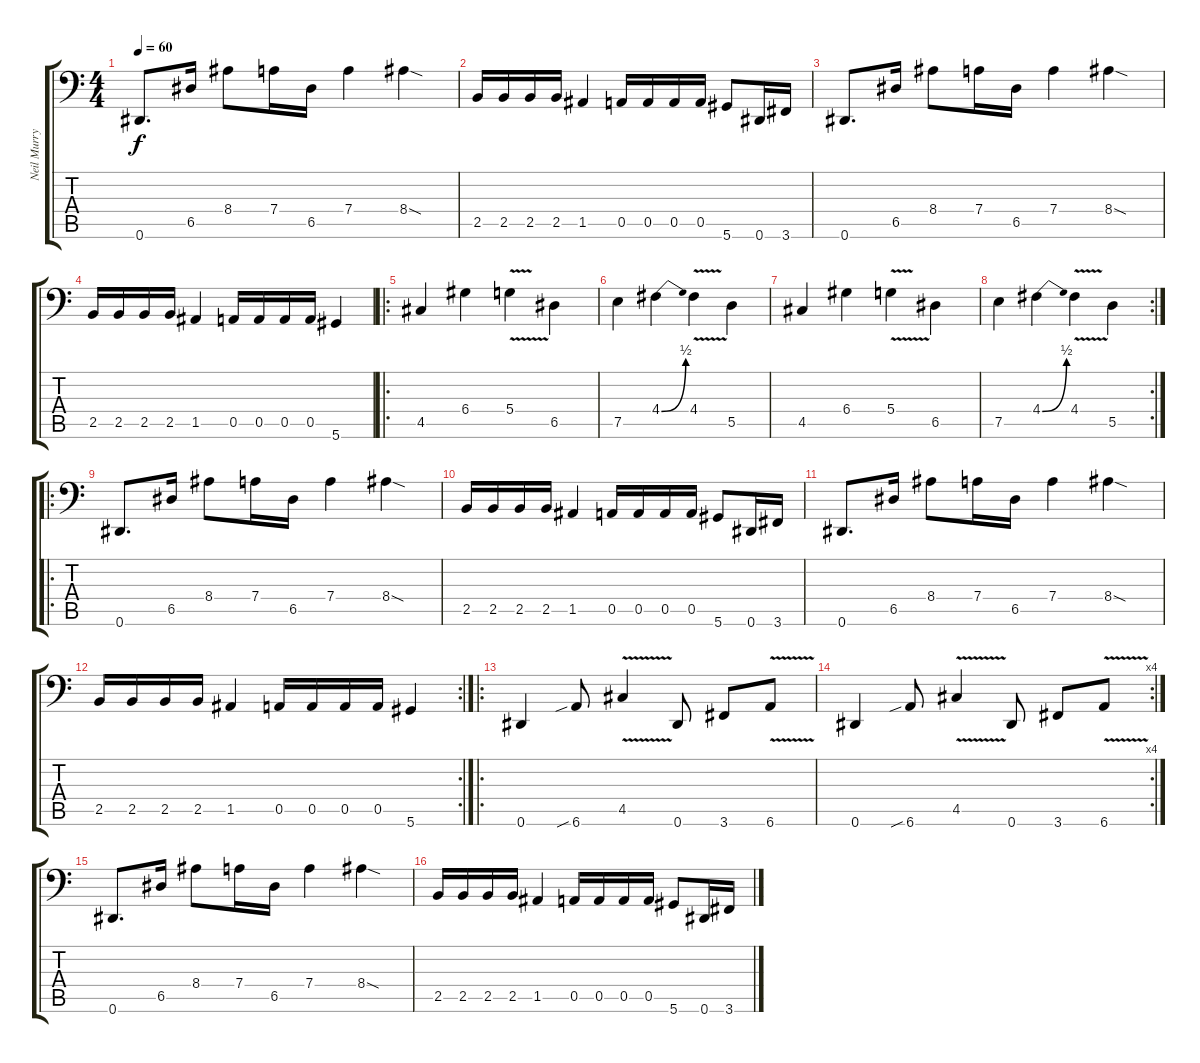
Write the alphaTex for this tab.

\track ("Neil Murry (Bass)" "Neil Murry") {instrument electricbasspick}
\staff {score tabs}
\tuning (E3 B2 G2 D2 A1 Eb1) {hide}
\ts (4 4)
\tempo 60
\clef f4
\ks c
0.6.8{d dy f} 6.5.16 8.4.8 7.4.16 6.5.16 7.4.4 8.4{sod}.4 |
2.5.16 2.5.16 2.5.16 2.5.16 1.5.4 0.5.16 0.5.16 0.5.16 0.5.16 5.6.8 0.6.16 3.6.16 |
0.6.8{d} 6.5.16 8.4.8 7.4.16 6.5.16 7.4.4 8.4{sod}.4 |
2.5.16 2.5.16 2.5.16 2.5.16 1.5.4 0.5.16 0.5.16 0.5.16 0.5.16 5.6.4 |
\ro
4.5.4 6.4.4 5.4{v}.4 6.5.4 |
7.5.4 4.4{be (bend 0 0 60 2)}.4 4.4{v}.4 5.5.4 |
4.5.4 6.4.4 5.4{v}.4 6.5.4 |
\rc 2
7.5.4 4.4{be (bend 0 0 60 2)}.4 4.4{v}.4 5.5.4 |
\ro
0.6.8{d} 6.5.16 8.4.8 7.4.16 6.5.16 7.4.4 8.4{sod}.4 |
2.5.16 2.5.16 2.5.16 2.5.16 1.5.4 0.5.16 0.5.16 0.5.16 0.5.16 5.6.8 0.6.16 3.6.16 |
0.6.8{d} 6.5.16 8.4.8 7.4.16 6.5.16 7.4.4 8.4{sod}.4 |
\rc 2
2.5.16 2.5.16 2.5.16 2.5.16 1.5.4 0.5.16 0.5.16 0.5.16 0.5.16 5.6.4 |
\ro
0.6.4 6.6{sib}.8 4.5{v}.4 0.6.8 3.6.8 6.6{v}.8 |
\rc 4
0.6.4 6.6{sib}.8 4.5{v}.4 0.6.8 3.6.8 6.6{v}.8 |
0.6.8{d} 6.5.16 8.4.8 7.4.16 6.5.16 7.4.4 8.4{sod}.4 |
2.5.16 2.5.16 2.5.16 2.5.16 1.5.4 0.5.16 0.5.16 0.5.16 0.5.16 5.6.8 0.6.16 3.6.16
